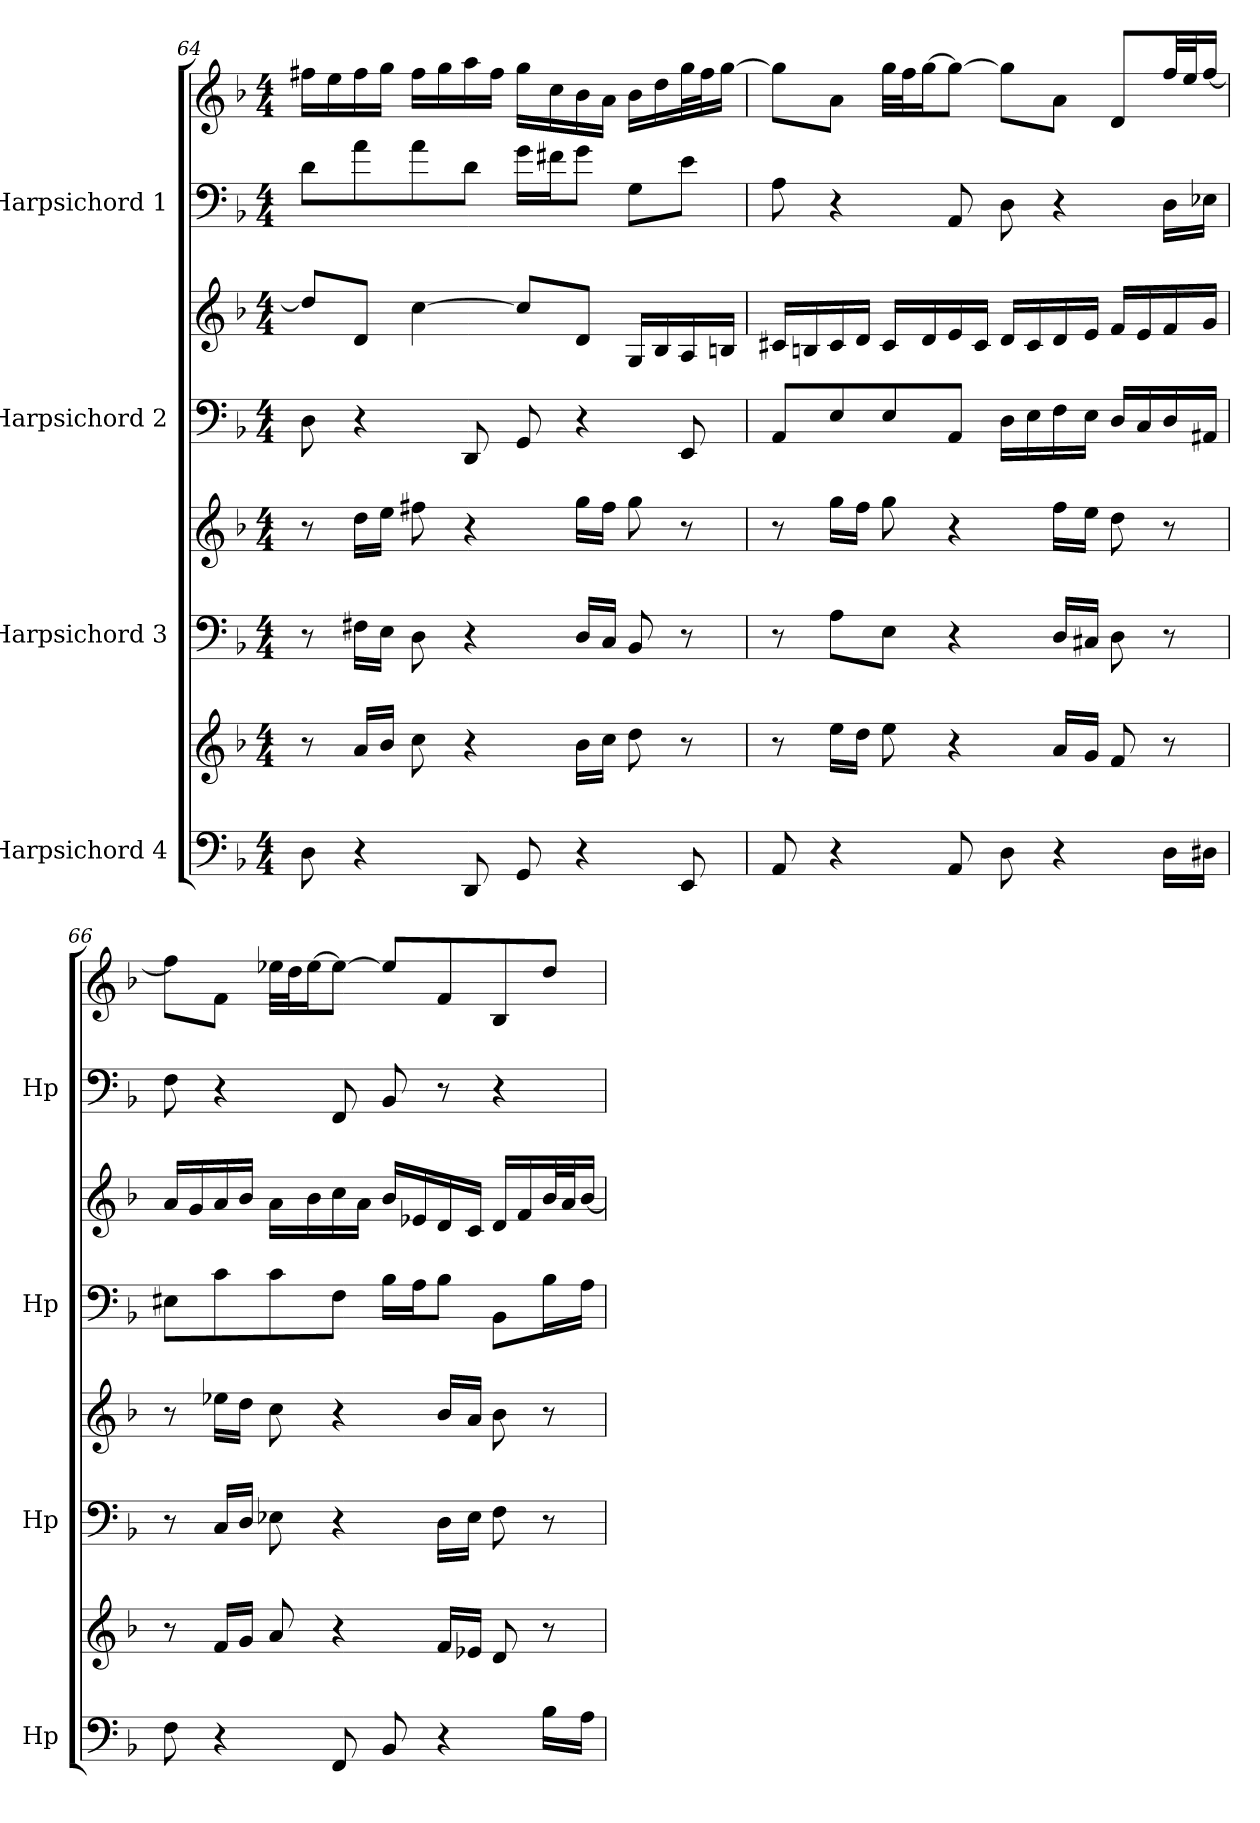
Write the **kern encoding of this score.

**kern	**kern	**kern	**kern	**kern	**kern	**kern	**kern
*part4	*part4	*part3	*part3	*part2	*part2	*part1	*part1
*staff8	*staff7	*staff6	*staff5	*staff4	*staff3	*staff2	*staff1
*I"Harpsichord 4	*	*I"Harpsichord 3	*	*I"Harpsichord 2	*	*I"Harpsichord 1	*
*I'Hp	*	*I'Hp	*	*I'Hp	*	*I'Hp	*
*clefF4	*clefG2	*clefF4	*clefG2	*clefF4	*clefG2	*clefF4	*clefG2
*k[b-]	*k[b-]	*k[b-]	*k[b-]	*k[b-]	*k[b-]	*k[b-]	*k[b-]
*M4/4	*M4/4	*M4/4	*M4/4	*M4/4	*M4/4	*M4/4	*M4/4
=64	=64	=64	=64	=64	=64	=64	=64
8D\	8r	8r	8r	8D\	8dd/L]	8d\L	16ff#X\LL
.	.	.	.	.	.	.	16ee\
4r	16a/LL	16F#X\LL	16dd\LL	4r	8d/J	8a\	16ff#\
.	16b-/JJ	16E\JJ	16ee\JJ	.	.	.	16gg\JJ
.	8cc\	8D\	8ff#X\	.	[4cc\	8a\	16ff#\LL
.	.	.	.	.	.	.	16gg\
8DD/	4r	4r	4r	8DD/	.	8d\J	16aa\
.	.	.	.	.	.	.	16ff#\JJ
8GG/	.	.	.	8GG/	8cc/L]	16g\LL	16gg\LL
.	.	.	.	.	.	16f#X\J	16cc\
4r	16b-\LL	16D/LL	16gg\LL	4r	8d/J	8g\J	16b-\
.	16cc\JJ	16C/JJ	16ff#\JJ	.	.	.	16a\JJ
.	8dd\	8BB-/	8gg\	.	16G/LL	8G\L	16b-\LL
.	.	.	.	.	16B-/	.	16dd\
8EE/	8r	8r	8r	8EE/	16A/	8e\J	32gg\L
.	.	.	.	.	.	.	32ff#\J
.	.	.	.	.	16Bn/JJ	.	[16gg\JJ
!!LO:PB:g=z
=65	=65	=65	=65	=65	=65	=65	=65
8AA/	8r	8r	8r	8AA/L	16c#X/LL	8A\	8gg\L]
.	.	.	.	.	16Bn/	.	.
4r	16ee\LL	8A\L	16gg\LL	8E/	16c#/	4r	8a\J
.	16dd\JJ	.	16ff\JJ	.	16d/JJ	.	.
.	8ee\	8E\J	8gg\	8E/	16c#/LL	.	32gg\LLL
.	.	.	.	.	.	.	32ff\J
.	.	.	.	.	16d/	.	[16gg\J
8AA/	4r	4r	4r	8AA/J	16e/	8AA/	8gg\J_
.	.	.	.	.	16c#/JJ	.	.
8D\	.	.	.	16D\LL	16d/LL	8D\	8gg\L]
.	.	.	.	16E\	16c#/	.	.
4r	16a/LL	16D/LL	16ff\LL	16F\	16d/	4r	8a\J
.	16g/JJ	16C#X/JJ	16ee\JJ	16E\JJ	16e/JJ	.	.
.	8f/	8D\	8dd\	16D/LL	16f/LL	.	8d/L
.	.	.	.	16C/	16e/	.	.
16D\LL	8r	8r	8r	16D/	16f/	16D\LL	32ff/LL
.	.	.	.	.	.	.	32ee/J
16D#X\JJ	.	.	.	16AA#X/JJ	16g/JJ	16E-X\JJ	[16ff/JJ
=66	=66	=66	=66	=66	=66	=66	=66
8F\	8r	8r	8r	8E#X\L	16a/LL	8F\	8ff\L]
.	.	.	.	.	16g/	.	.
4r	16f/LL	16C/LL	16ee-X\LL	8c\	16a/	4r	8f\J
.	16g/JJ	16D/JJ	16dd\JJ	.	16b-/JJ	.	.
.	8a/	8E-X\	8cc\	8c\	16a\LL	.	32ee-X\LLL
.	.	.	.	.	.	.	32dd\J
.	.	.	.	.	16b-\	.	[16ee-\J
8FF/	4r	4r	4r	8F\J	16cc\	8FF/	8ee-\J_
.	.	.	.	.	16a\JJ	.	.
8BB-/	.	.	.	16B-\LL	16b-/LL	8BB-/	8ee-/L]
.	.	.	.	16A\J	16e-X/	.	.
4r	16f/LL	16D\LL	16b-/LL	8B-\J	16d/	8r	8f/
.	16e-X/JJ	16E-\JJ	16a/JJ	.	16c/JJ	.	.
.	8d/	8F\	8b-\	8BB-\L	16d/LL	4r	8B-/
.	.	.	.	.	16f/	.	.
16B-\LL	8r	8r	8r	16B-\L	32b-/L	.	8dd/J
.	.	.	.	.	32a/J	.	.
16A\JJ	.	.	.	16A\JJ	[16b-/JJ	.	.
=	=	=	=	=	=	=	=
*-	*-	*-	*-	*-	*-	*-	*-
